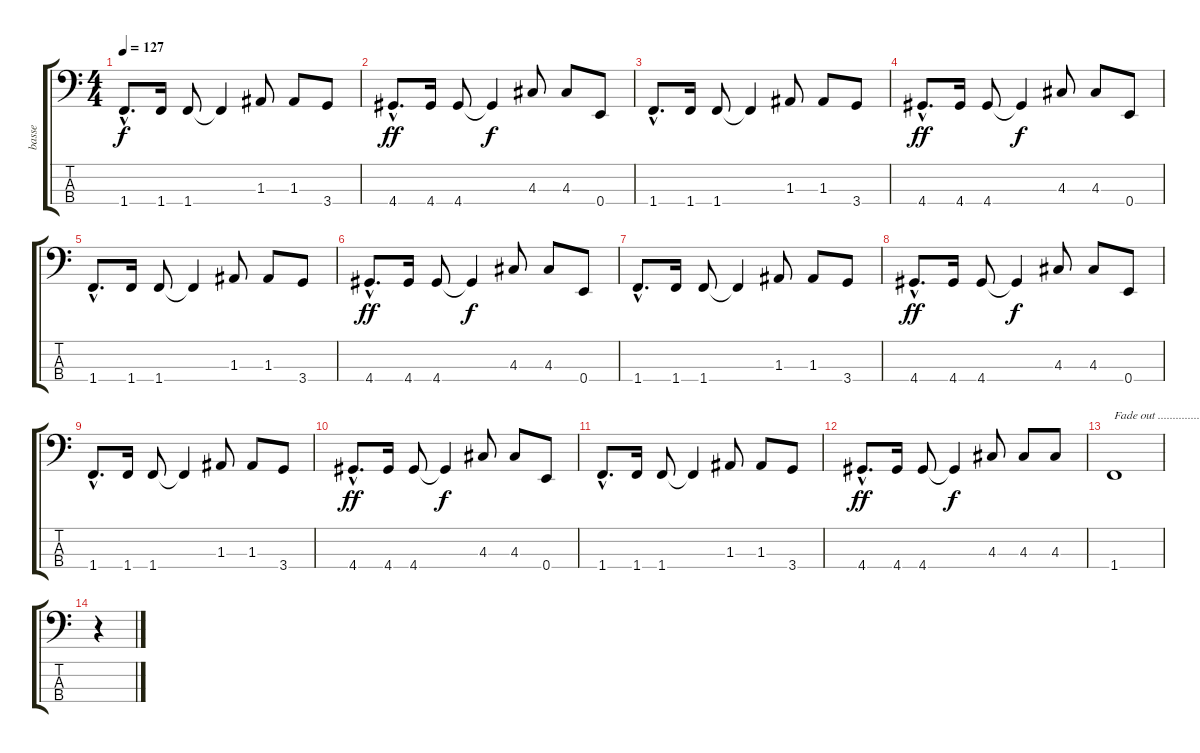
\track ("basse" "basse") {instrument electricbassfinger}
\staff {score tabs}
\tuning (G2 D2 A1 E1) {hide}
\ts (4 4)
\tempo 127
\clef f4
\ks c
1.4{hac}.8{d dy f} 1.4.16 1.4.8 1.4{t}.4 1.3.8 1.3.8 3.4.8 |
4.4{hac}.8{d dy ff} 4.4.16 4.4.8 4.4{t}.4{dy f} 4.3.8 4.3.8 0.4.8 |
1.4{hac}.8{d} 1.4.16 1.4.8 1.4{t}.4 1.3.8 1.3.8 3.4.8 |
4.4{hac}.8{d dy ff} 4.4.16 4.4.8 4.4{t}.4{dy f} 4.3.8 4.3.8 0.4.8 |
1.4{hac}.8{d} 1.4.16 1.4.8 1.4{t}.4 1.3.8 1.3.8 3.4.8 |
4.4{hac}.8{d dy ff} 4.4.16 4.4.8 4.4{t}.4{dy f} 4.3.8 4.3.8 0.4.8 |
1.4{hac}.8{d} 1.4.16 1.4.8 1.4{t}.4 1.3.8 1.3.8 3.4.8 |
4.4{hac}.8{d dy ff} 4.4.16 4.4.8 4.4{t}.4{dy f} 4.3.8 4.3.8 0.4.8 |
1.4{hac}.8{d} 1.4.16 1.4.8 1.4{t}.4 1.3.8 1.3.8 3.4.8 |
4.4{hac}.8{d dy ff} 4.4.16 4.4.8 4.4{t}.4{dy f} 4.3.8 4.3.8 0.4.8 |
1.4{hac}.8{d} 1.4.16 1.4.8 1.4{t}.4 1.3.8 1.3.8 3.4.8 |
4.4{hac}.8{d dy ff} 4.4.16 4.4.8 4.4{t}.4{dy f} 4.3.8 4.3.8 4.3.8 |
1.4.1{txt "Fade out ........................................." volume 0} |
r.4
